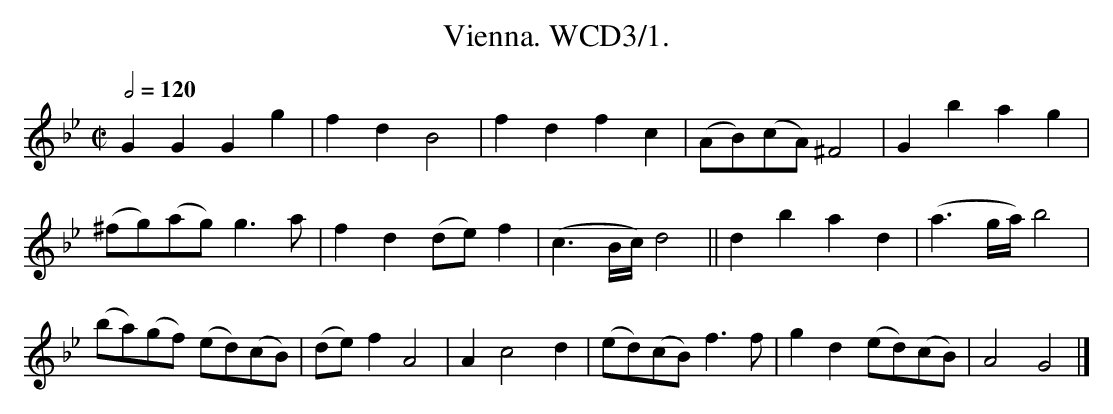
X:1
T:Vienna. WCD3/1.
M:C|
L:1/4
Q:1/2=120
K:Gm
GGGg|fdB2|fdfc|(A/B/)(c/A/)^F2|Gbag|
(^f/g/)(a/g/) g3/a/|fd (d/e/)f|\
(c3/ B//c//)d2||dbad|(a3/g//a//)b2|
(b/a/)(g/f/) (e/d/)(c/B/)|(d/e/)f A2|Ac2d|\
(e/d/)(c/B/)f3/f/|gd (e/d/)(c/B/)|A2G2|]
